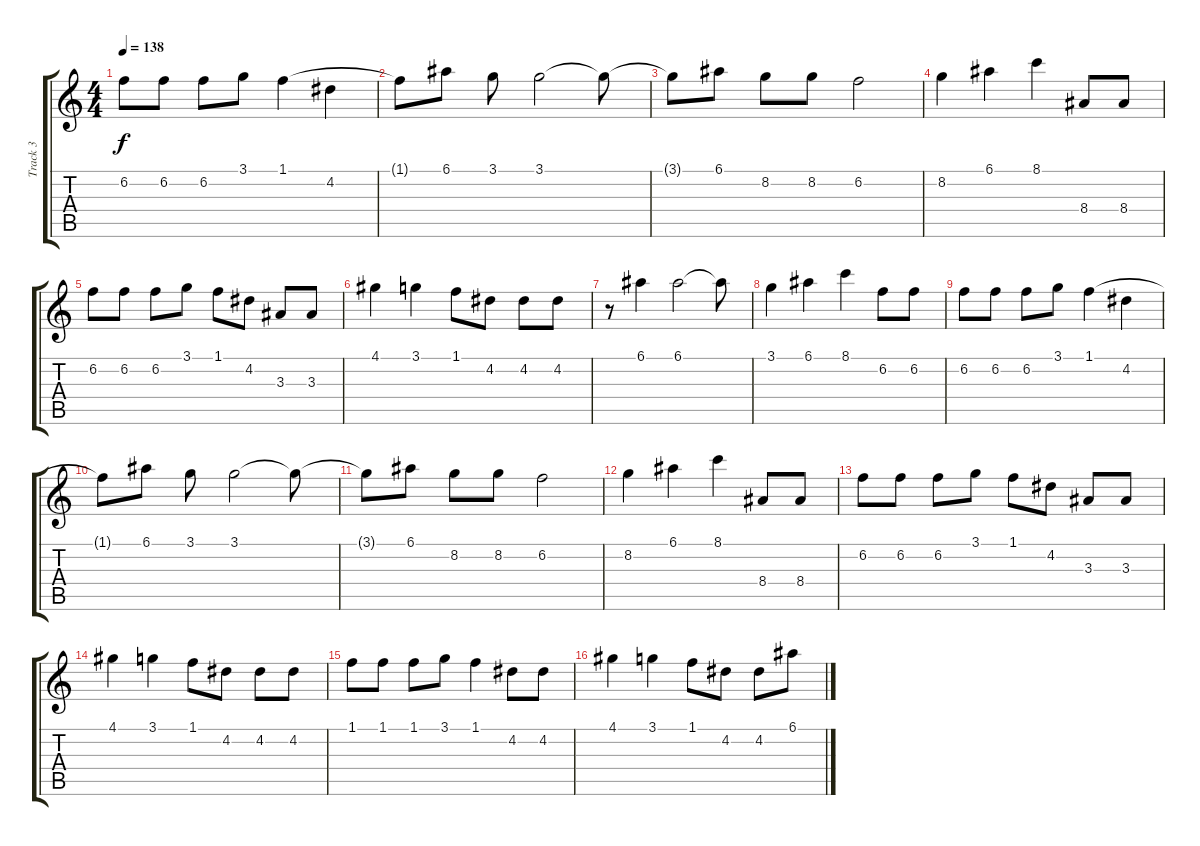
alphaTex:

\track ("Track 3" "Track 3") {instrument acousticguitarnylon}
\staff {score tabs}
\tuning (E4 B3 G3 D3 A2 E2) {hide}
\ts (4 4)
\tempo 138
\clef g2
\ks c
6.2.8{dy f} 6.2.8 6.2.8 3.1.8 1.1.4 4.2.4 |
1.1{t}.8 6.1.8 3.1.8 3.1.2 3.1{t}.8 |
3.1{t}.8 6.1.8 8.2.8 8.2.8 6.2.2 |
8.2.4 6.1.4 8.1.4 8.4.8 8.4.8 |
6.2.8 6.2.8 6.2.8 3.1.8 1.1.8 4.2.8 3.3.8 3.3.8 |
4.1.4 3.1.4 1.1.8 4.2.8 4.2.8 4.2.8 |
r.8 6.1.4 6.1.2 6.1{t}.8 |
3.1.4 6.1.4 8.1.4 6.2.8 6.2.8 |
6.2.8 6.2.8 6.2.8 3.1.8 1.1.4 4.2.4 |
1.1{t}.8 6.1.8 3.1.8 3.1.2 3.1{t}.8 |
3.1{t}.8 6.1.8 8.2.8 8.2.8 6.2.2 |
8.2.4 6.1.4 8.1.4 8.4.8 8.4.8 |
6.2.8 6.2.8 6.2.8 3.1.8 1.1.8 4.2.8 3.3.8 3.3.8 |
4.1.4 3.1.4 1.1.8 4.2.8 4.2.8 4.2.8 |
1.1.8 1.1.8 1.1.8 3.1.8 1.1.4 4.2.8 4.2.8 |
4.1.4 3.1.4 1.1.8 4.2.8 4.2.8 6.1.8
